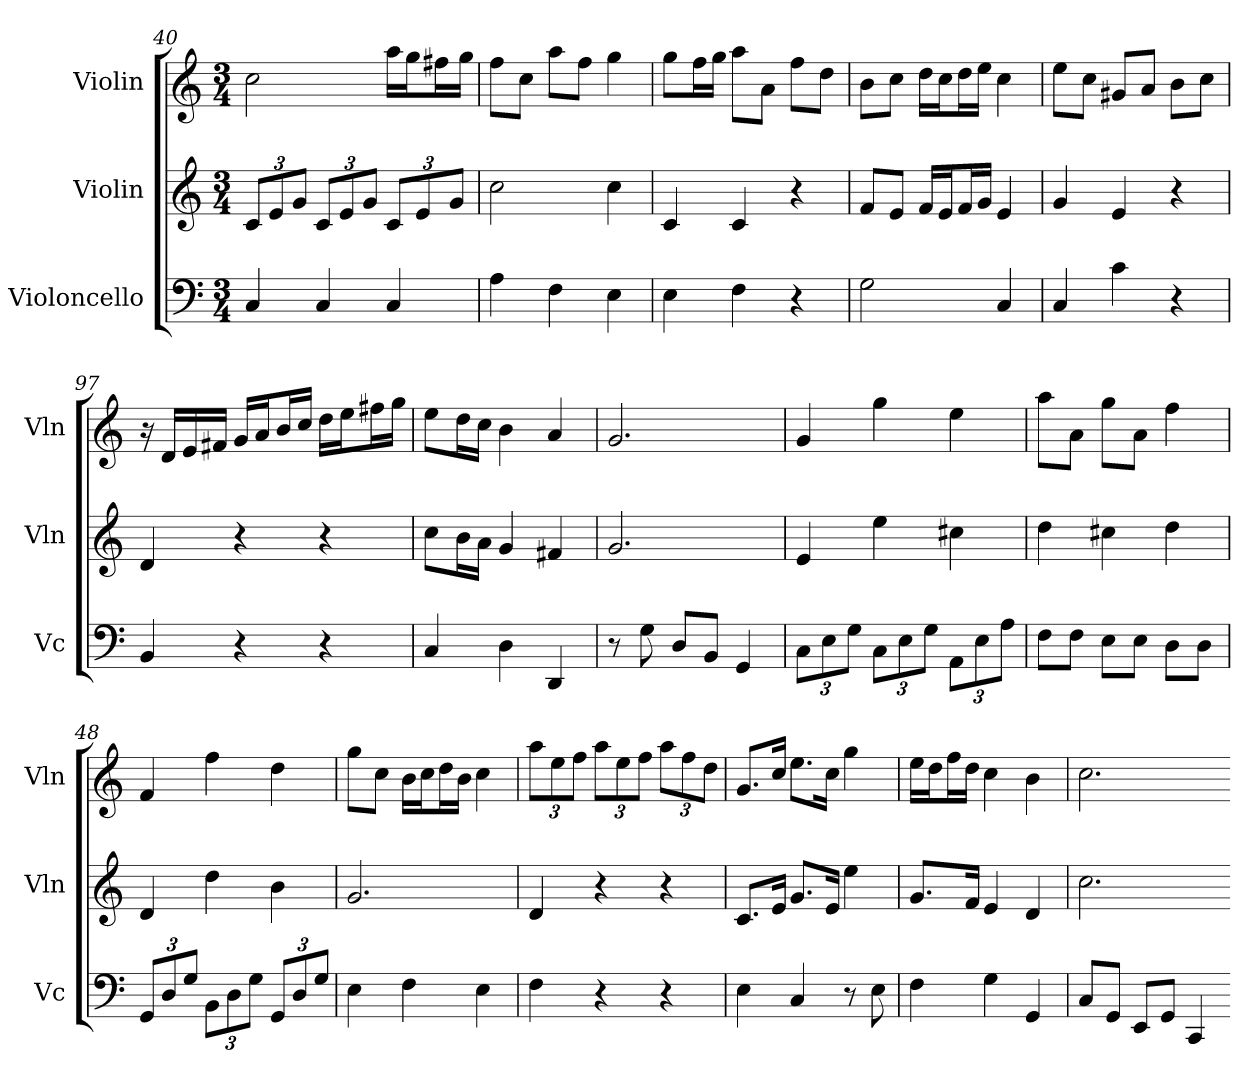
**kern	**kern	**kern
*part3	*part2	*part1
*staff3	*staff2	*staff1
*I"Violoncello	*I"Violin	*I"Violin
*I'Vc	*I'Vln	*I'Vln
*k[]	*k[]	*k[]
*M3/4	*M3/4	*M3/4
*MM120	*MM120	*MM120
=40	=40	=40
4C	12cL	2cc
.	12e	.
.	12gJ	.
4C	12cL	.
.	12e	.
.	12gJ	.
4C	12cL	16aaLL
.	.	16ggJ
.	12e	.
.	.	16ff#XL
.	12gJ	.
.	.	16ggJJ
=6	=6	=6
4A	2cc	8ffL
.	.	8ccJ
4F	.	8aaL
.	.	8ffJ
4E	4cc	4gg
=114	=114	=114
4E	4c	8ggL
.	.	16ffL
.	.	16ggJJ
4F	4c	8aaL
.	.	8aJ
4r	4r	8ffL
.	.	8ddJ
=50	=50	=50
2G	8fL	8bL
.	8eJ	8ccJ
.	16fLL	16ddLL
.	16eJ	16ccJ
.	16fL	16ddL
.	16gJJ	16eeJJ
4C	4e	4cc
=28	=28	=28
4C	4g	8eeL
.	.	8ccJ
4c	4e	8g#XL
.	.	8aJ
4r	4r	8bL
.	.	8ccJ
=97	=97	=97
4BB	4d	16r
.	.	16dLL
.	.	16e
.	.	16f#XJJ
4r	4r	16gLL
.	.	16aJ
.	.	16bL
.	.	16ccJJ
4r	4r	16ddLL
.	.	16eeJ
.	.	16ff#XL
.	.	16ggJJ
=11	=11	=11
4C	8ccL	8eeL
.	16bL	16ddL
.	16aJJ	16ccJJ
4D	4g	4b
4DD	4f#X	4a
=107	=107	=107
8r	2.g	2.g
8G	.	.
8DL	.	.
8BBJ	.	.
4GG	.	.
=90	=90	=90
12CL	4e	4g
12E	.	.
12GJ	.	.
12CL	4ee	4gg
12E	.	.
12GJ	.	.
12AAL	4cc#X	4ee
12E	.	.
12AJ	.	.
=71	=71	=71
8FL	4dd	8aaL
8FJ	.	8aJ
8EL	4cc#X	8ggL
8EJ	.	8aJ
8DL	4dd	4ff
8DJ	.	.
=48	=48	=48
12GGL	4d	4f
12D	.	.
12GJ	.	.
12BBL	4dd	4ff
12D	.	.
12GJ	.	.
12GGL	4b	4dd
12D	.	.
12GJ	.	.
=34	=34	=34
4E	2.g	8ggL
.	.	8ccJ
4F	.	16bLL
.	.	16ccJ
.	.	16ddL
.	.	16bJJ
4E	.	4cc
=101	=101	=101
4F	4d	12aaL
.	.	12ee
.	.	12ffJ
4r	4r	12aaL
.	.	12ee
.	.	12ffJ
4r	4r	12aaL
.	.	12ff
.	.	12ddJ
=115	=115	=115
4E	8.cL	8.gL
.	16eJk	16ccJk
4C	8.gL	8.eeL
.	16eJk	16ccJk
8r	4ee	4gg
8E	.	.
=145	=145	=145
4F	8.gL	16eeLL
.	.	16ddJ
.	.	16ffL
.	16fJk	16ddJJ
4G	4e	4cc
4GG	4d	4b
=131	=131	=131
8CL	2.cc	2.cc
8GGJ	.	.
8EEL	.	.
8GGJ	.	.
4CC	.	.
=-	=-	=-
*-	*-	*-
